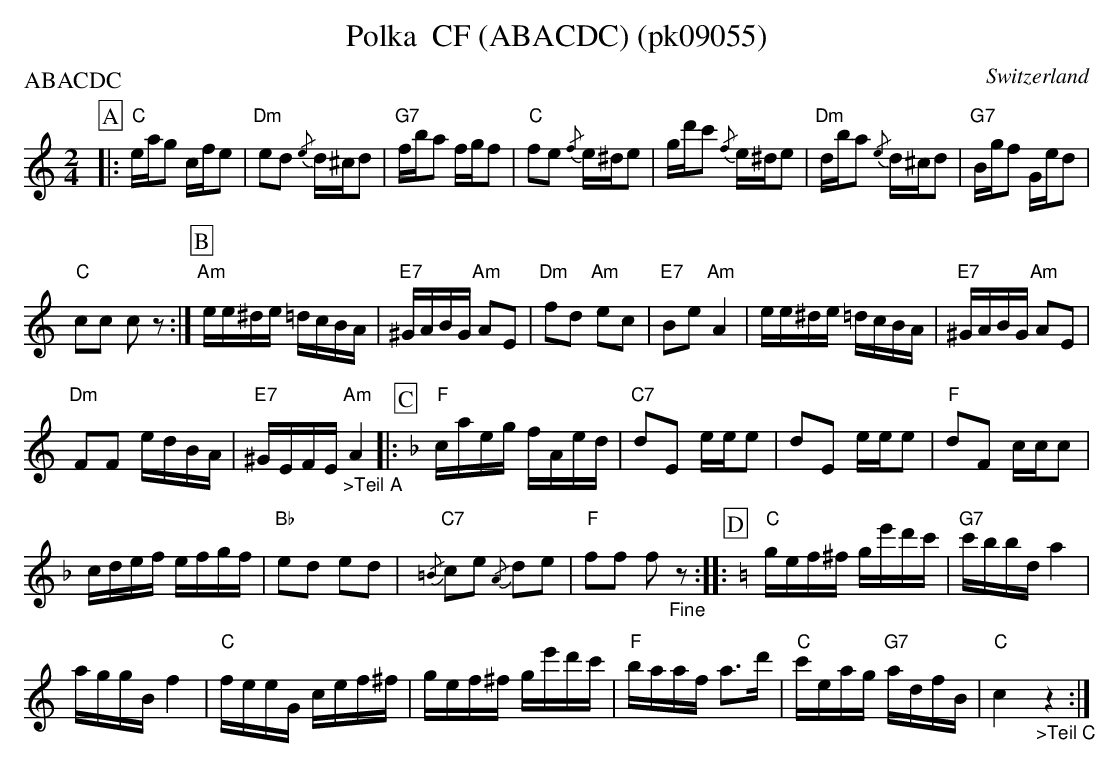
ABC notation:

X:1
T: Polka  CF (ABACDC) (pk09055)
P:ABACDC
M:2/4
L:1/16
O:Switzerland
K:C major
[P:A] |:"C"eag2 cfe2 | "Dm"e2d2 {/e}d^cd2 | "G7"fba2 fgf2 | "C"f2e2 {/f}e^de2 | gd'c'2 {/f}e^de2 | "Dm"dba2 {/e}d^cd2 | "G7"Bgf2 Ged2 |
"C"c2c2 c2z2 :| [P:B] "Am"ee^de =dcBA | "E7"^GABG "Am"A2E2 | "Dm"f2d2 "Am"e2c2 | "E7"B2e2"Am"A4 | ee^de =dcBA | "E7"^GABG "Am"A2E2 |
"Dm"F2F2 edBA | "E7"^GEFE"_>Teil A""Am"A4 |:[P:C] [K:F] "F"caeg fAed | "C7"d2E2 eee2 | d2E2 eee2 | "F"d2F2 ccc2 |
cdef efgf | "Bb"e2d2 e2d2 | {/=B}"C7"c2e2 {/A}d2e2 | "F"f2f2 f2"_Fine"z2 :: [P:D] [K:C] "C"gef^f ge'd'c' | "G7"c'bbda4 |
aggBf4 | "C"feeG cef^f | gef^f ge'd'c' | "F"baaf a3d' | "C"c'eag "G7"adfB | "C"c4 "_>Teil C"z4 :|
